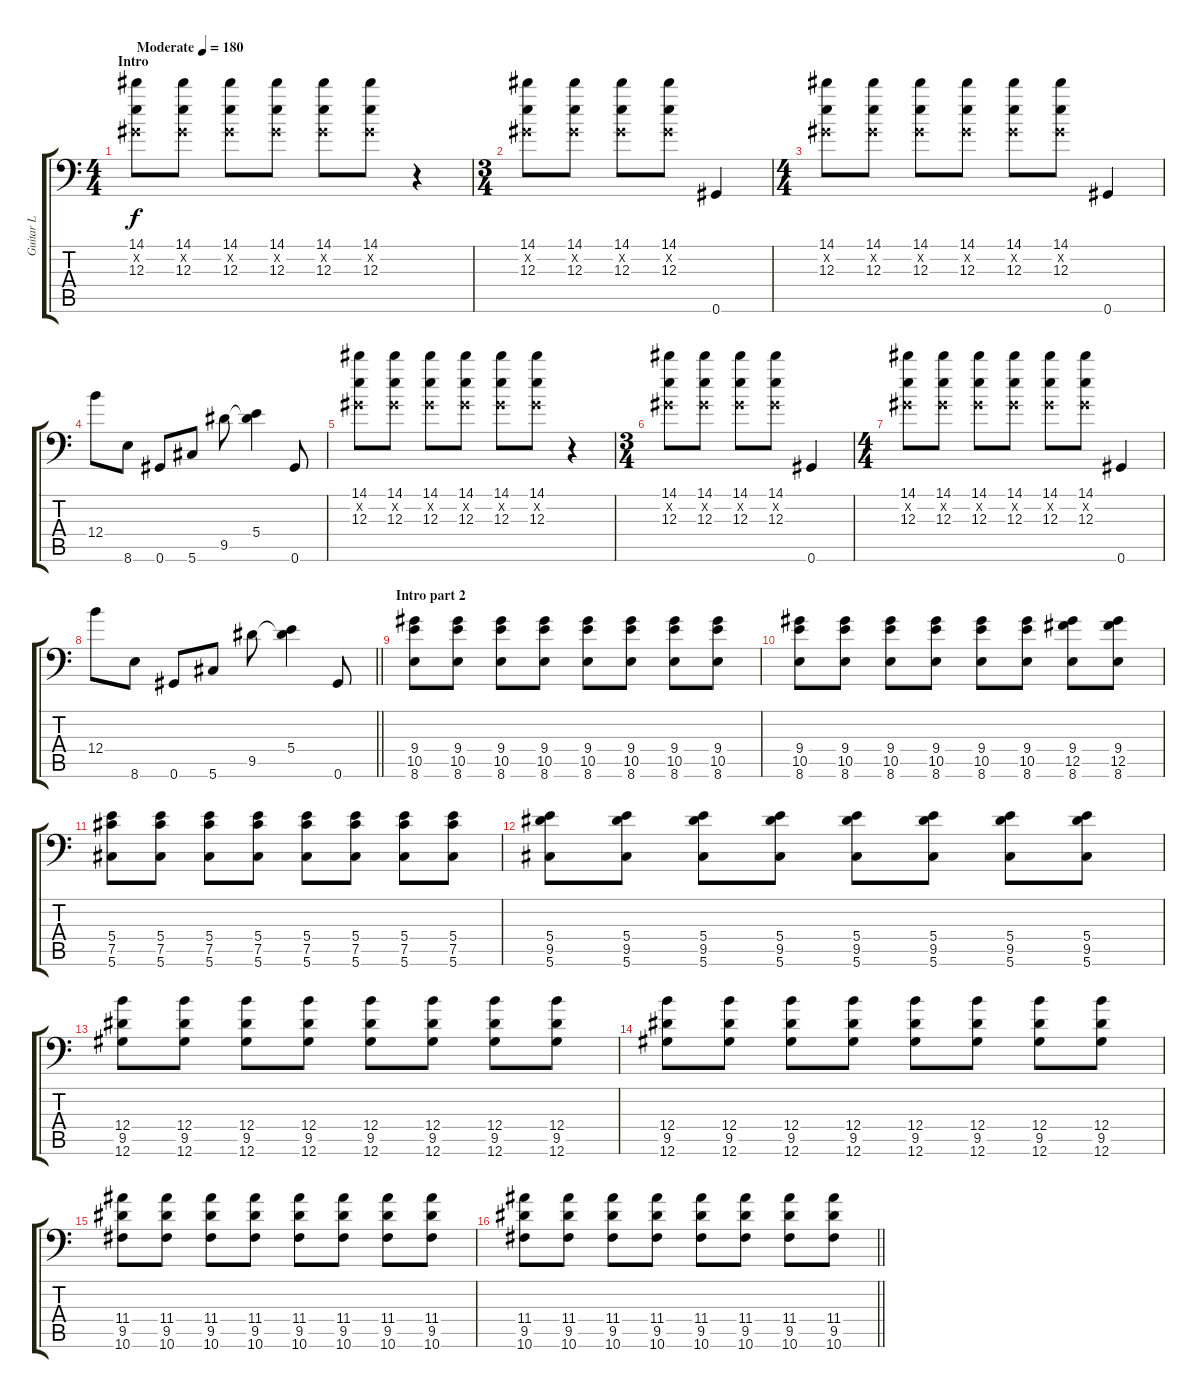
\track ("Guitar L" "Guitar L") {instrument distortionguitar}
\staff {score tabs}
\tuning (Db4 Ab3 E3 B2 Gb2 Ab1) {hide}
\ts (4 4)
\section ("" "Intro")
\tempo (180 "Moderate")
\clef f4
\ks c
(14.1 0.2{x} 12.3).8{dy f instrument distortionguitar} (14.1 0.2{x} 12.3).8 (14.1 0.2{x} 12.3).8 (14.1 0.2{x} 12.3).8 (14.1 0.2{x} 12.3).8 (14.1 0.2{x} 12.3).8 r.4 |
\ts (3 4)
(14.1 0.2{x} 12.3).8 (14.1 0.2{x} 12.3).8 (14.1 0.2{x} 12.3).8 (14.1 0.2{x} 12.3).8 0.6.4 |
\ts (4 4)
(14.1 0.2{x} 12.3).8 (14.1 0.2{x} 12.3).8 (14.1 0.2{x} 12.3).8 (14.1 0.2{x} 12.3).8 (14.1 0.2{x} 12.3).8 (14.1 0.2{x} 12.3).8 0.6.4 |
12.4.8 8.6.8 0.6.8 5.6.8 9.5.8 (5.4 9.5{t}).4 0.6.8 |
(14.1 0.2{x} 12.3).8 (14.1 0.2{x} 12.3).8 (14.1 0.2{x} 12.3).8 (14.1 0.2{x} 12.3).8 (14.1 0.2{x} 12.3).8 (14.1 0.2{x} 12.3).8 r.4 |
\ts (3 4)
(14.1 0.2{x} 12.3).8 (14.1 0.2{x} 12.3).8 (14.1 0.2{x} 12.3).8 (14.1 0.2{x} 12.3).8 0.6.4 |
\ts (4 4)
(14.1 0.2{x} 12.3).8 (14.1 0.2{x} 12.3).8 (14.1 0.2{x} 12.3).8 (14.1 0.2{x} 12.3).8 (14.1 0.2{x} 12.3).8 (14.1 0.2{x} 12.3).8 0.6.4 |
\barLineRight lightlight
12.4.8 8.6.8 0.6.8 5.6.8 9.5.8 (5.4 9.5{t}).4 0.6.8 |
\section ("" "Intro part 2")
(9.4 10.5 8.6).8 (9.4 10.5 8.6).8 (9.4 10.5 8.6).8 (9.4 10.5 8.6).8 (9.4 10.5 8.6).8 (9.4 10.5 8.6).8 (9.4 10.5 8.6).8 (9.4 10.5 8.6).8 |
(9.4 10.5 8.6).8 (9.4 10.5 8.6).8 (9.4 10.5 8.6).8 (9.4 10.5 8.6).8 (9.4 10.5 8.6).8 (9.4 10.5 8.6).8 (9.4 12.5 8.6).8 (9.4 12.5 8.6).8 |
(5.4 7.5 5.6).8 (5.4 7.5 5.6).8 (5.4 7.5 5.6).8 (5.4 7.5 5.6).8 (5.4 7.5 5.6).8 (5.4 7.5 5.6).8 (5.4 7.5 5.6).8 (5.4 7.5 5.6).8 |
(5.4 9.5 5.6).8 (5.4 9.5 5.6).8 (5.4 9.5 5.6).8 (5.4 9.5 5.6).8 (5.4 9.5 5.6).8 (5.4 9.5 5.6).8 (5.4 9.5 5.6).8 (5.4 9.5 5.6).8 |
(12.4 9.5 12.6).8 (12.4 9.5 12.6).8 (12.4 9.5 12.6).8 (12.4 9.5 12.6).8 (12.4 9.5 12.6).8 (12.4 9.5 12.6).8 (12.4 9.5 12.6).8 (12.4 9.5 12.6).8 |
(12.4 9.5 12.6).8 (12.4 9.5 12.6).8 (12.4 9.5 12.6).8 (12.4 9.5 12.6).8 (12.4 9.5 12.6).8 (12.4 9.5 12.6).8 (12.4 9.5 12.6).8 (12.4 9.5 12.6).8 |
(11.4 9.5 10.6).8 (11.4 9.5 10.6).8 (11.4 9.5 10.6).8 (11.4 9.5 10.6).8 (11.4 9.5 10.6).8 (11.4 9.5 10.6).8 (11.4 9.5 10.6).8 (11.4 9.5 10.6).8 |
\barLineRight lightlight
(11.4 9.5 10.6).8 (11.4 9.5 10.6).8 (11.4 9.5 10.6).8 (11.4 9.5 10.6).8 (11.4 9.5 10.6).8 (11.4 9.5 10.6).8 (11.4 9.5 10.6).8 (11.4 9.5 10.6).8
